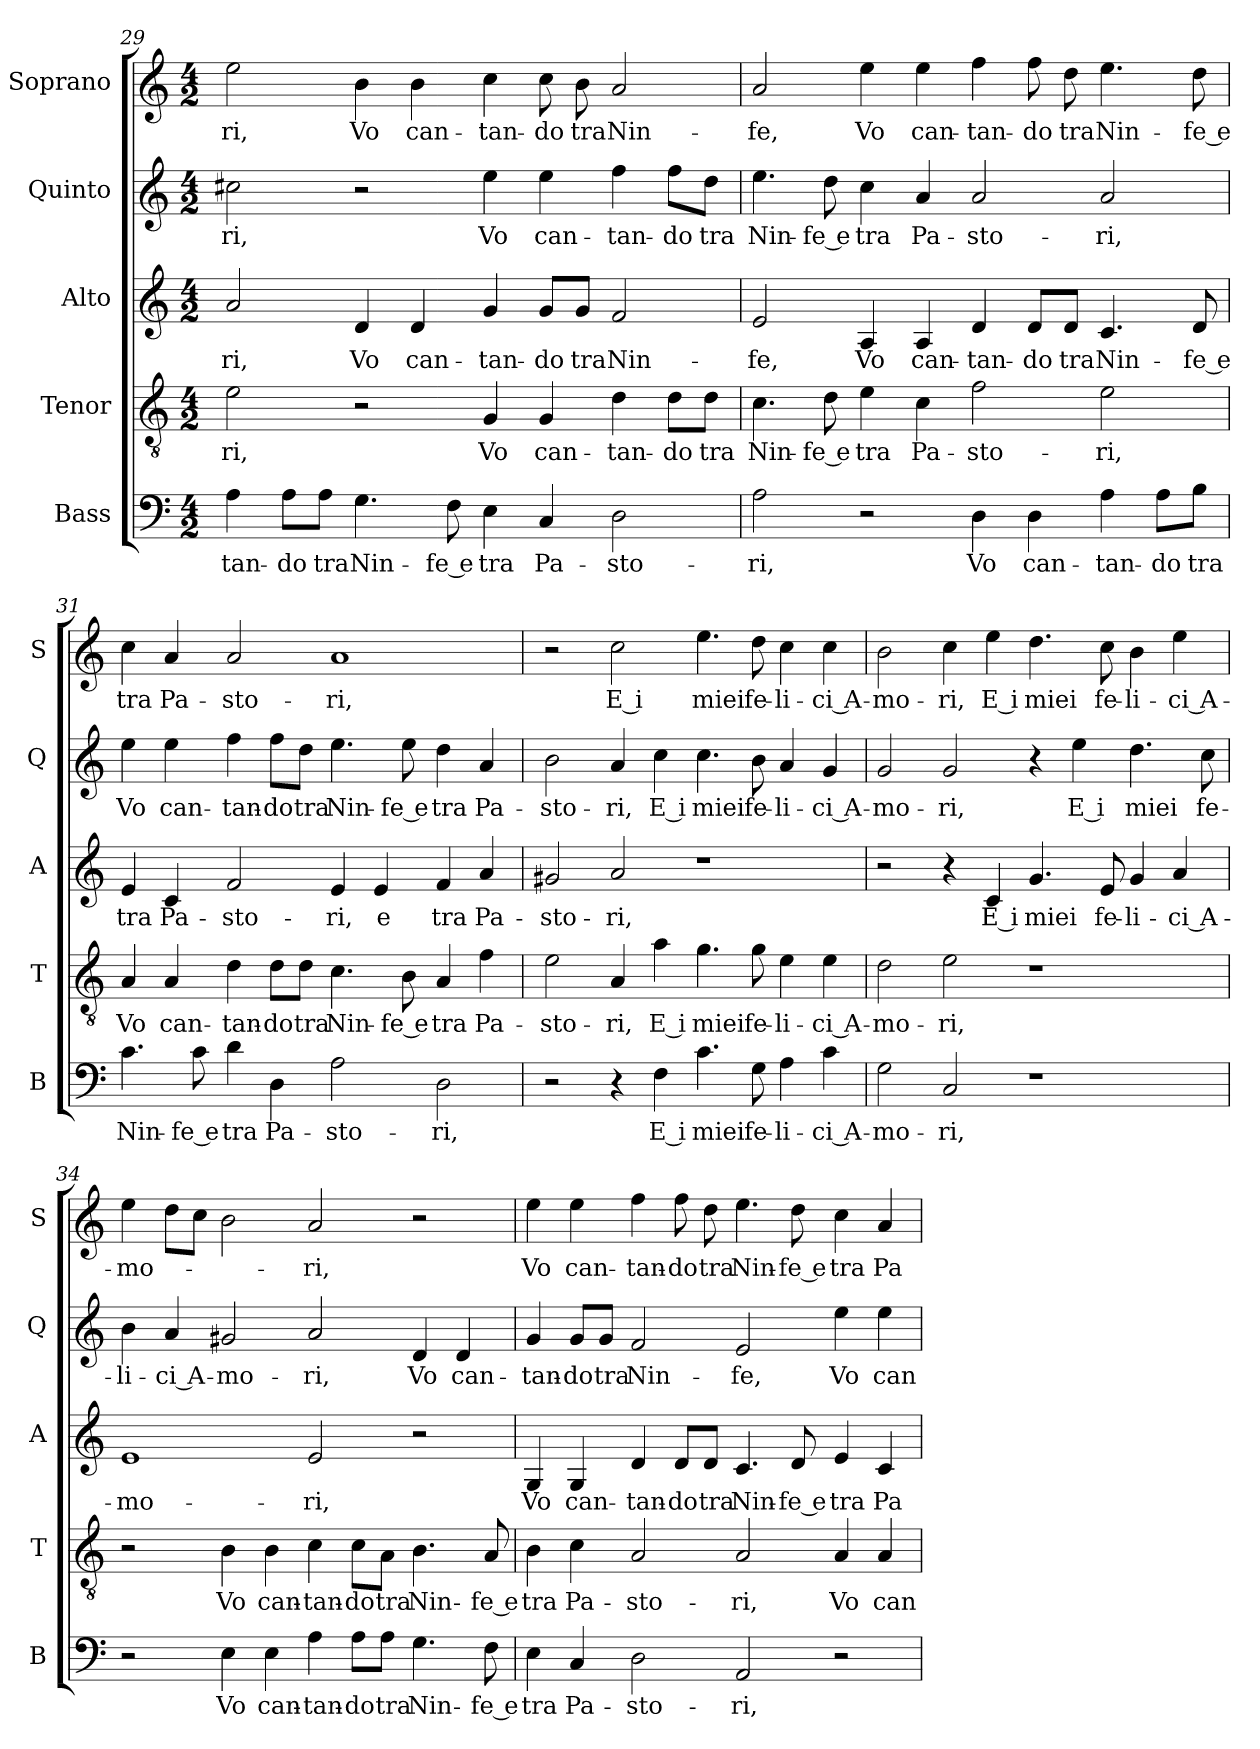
**kern	**text	**kern	**text	**kern	**text	**kern	**text	**kern	**text
*part5	*part5	*part4	*part4	*part3	*part3	*part2	*part2	*part1	*part1
*staff5	*staff5	*staff4	*staff4	*staff3	*staff3	*staff2	*staff2	*staff1	*staff1
*I"Bass	*	*I"Tenor	*	*I"Alto	*	*I"Quinto	*	*I"Soprano	*
*I'B	*	*I'T	*	*I'A	*	*I'Q	*	*I'S	*
*clefF4	*	*clefGv2	*	*clefG2	*	*clefG2	*	*clefG2	*
*k[]	*	*k[]	*	*k[]	*	*k[]	*	*k[]	*
*C:	*	*C:	*	*C:	*	*C:	*	*C:	*
*M4/2	*	*M4/2	*	*M4/2	*	*M4/2	*	*M4/2	*
=29	=29	=29	=29	=29	=29	=29	=29	=29	=29
!	!LO:LY:b	!	!LO:LY:b	!	!LO:LY:b	!	!LO:LY:b	!	!LO:LY:b
4A\	-tan-	2e\	-ri,	2a/	-ri,	2cc#X\	-ri,	2ee\	-ri,
!	!LO:LY:b	!	!	!	!	!	!	!	!
8A\L	-do	.	.	.	.	.	.	.	.
!	!LO:LY:b	!	!	!	!	!	!	!	!
8A\J	tra	.	.	.	.	.	.	.	.
!	!LO:LY:b	!	!	!	!LO:LY:b	!	!	!	!LO:LY:b
4.G\	Nin-	2r	.	4d/	Vo	2r	.	4b\	Vo
!	!	!	!	!	!LO:LY:b	!	!	!	!LO:LY:b
.	.	.	.	4d/	can-	.	.	4b\	can-
!	!LO:LY:b	!	!	!	!	!	!	!	!
8F\	-fe e	.	.	.	.	.	.	.	.
!	!LO:LY:b	!	!LO:LY:b	!	!LO:LY:b	!	!LO:LY:b	!	!LO:LY:b
4E\	tra	4G/	Vo	4g/	-tan-	4ee\	Vo	4cc\	-tan-
!	!LO:LY:b	!	!LO:LY:b	!	!LO:LY:b	!	!LO:LY:b	!	!LO:LY:b
4C/	Pa-	4G/	can-	8g/L	-do	4ee\	can-	8cc\	-do
!	!	!	!	!	!LO:LY:b	!	!	!	!LO:LY:b
.	.	.	.	8g/J	tra	.	.	8b\	tra
!	!LO:LY:b	!	!LO:LY:b	!	!LO:LY:b	!	!LO:LY:b	!	!LO:LY:b
2D\	-sto-	4d\	-tan-	2f/	Nin-	4ff\	-tan-	2a/	Nin-
!	!	!	!LO:LY:b	!	!	!	!LO:LY:b	!	!
.	.	8d\L	-do	.	.	8ff\L	-do	.	.
!	!	!	!LO:LY:b	!	!	!	!LO:LY:b	!	!
.	.	8d\J	tra	.	.	8dd\J	tra	.	.
=30	=30	=30	=30	=30	=30	=30	=30	=30	=30
!	!LO:LY:b	!	!LO:LY:b	!	!LO:LY:b	!	!LO:LY:b	!	!LO:LY:b
2A\	-ri,	4.c\	Nin-	2e/	-fe,	4.ee\	Nin-	2a/	-fe,
!	!	!	!LO:LY:b	!	!	!	!LO:LY:b	!	!
.	.	8d\	-fe e	.	.	8dd\	-fe e	.	.
!	!	!	!LO:LY:b	!	!LO:LY:b	!	!LO:LY:b	!	!LO:LY:b
2r	.	4e\	tra	4A/	Vo	4cc\	tra	4ee\	Vo
!	!	!	!LO:LY:b	!	!LO:LY:b	!	!LO:LY:b	!	!LO:LY:b
.	.	4c\	Pa-	4A/	can-	4a/	Pa-	4ee\	can-
!	!LO:LY:b	!	!LO:LY:b	!	!LO:LY:b	!	!LO:LY:b	!	!LO:LY:b
4D\	Vo	2f\	-sto-	4d/	-tan-	2a/	-sto-	4ff\	-tan-
!	!LO:LY:b	!	!	!	!LO:LY:b	!	!	!	!LO:LY:b
4D\	can-	.	.	8d/L	-do	.	.	8ff\	-do
!	!	!	!	!	!LO:LY:b	!	!	!	!LO:LY:b
.	.	.	.	8d/J	tra	.	.	8dd\	tra
!	!LO:LY:b	!	!LO:LY:b	!	!LO:LY:b	!	!LO:LY:b	!	!LO:LY:b
4A\	-tan-	2e\	-ri,	4.c/	Nin-	2a/	-ri,	4.ee\	Nin-
!	!LO:LY:b	!	!	!	!	!	!	!	!
8A\L	-do	.	.	.	.	.	.	.	.
!	!LO:LY:b	!	!	!	!LO:LY:b	!	!	!	!LO:LY:b
8B\J	tra	.	.	8d/	-fe e	.	.	8dd\	-fe e
!!LO:LB:g=z
=31	=31	=31	=31	=31	=31	=31	=31	=31	=31
!	!LO:LY:b	!	!LO:LY:b	!	!LO:LY:b	!	!LO:LY:b	!	!LO:LY:b
4.c\	Nin-	4A/	Vo	4e/	tra	4ee\	Vo	4cc\	tra
!	!	!	!LO:LY:b	!	!LO:LY:b	!	!LO:LY:b	!	!LO:LY:b
.	.	4A/	can-	4c/	Pa-	4ee\	can-	4a/	Pa-
!	!LO:LY:b	!	!	!	!	!	!	!	!
8c\	-fe e	.	.	.	.	.	.	.	.
!	!LO:LY:b	!	!LO:LY:b	!	!LO:LY:b	!	!LO:LY:b	!	!LO:LY:b
4d\	tra	4d\	-tan-	2f/	-sto-	4ff\	-tan-	2a/	-sto-
!	!LO:LY:b	!	!LO:LY:b	!	!	!	!LO:LY:b	!	!
4D\	Pa-	8d\L	-do	.	.	8ff\L	-do	.	.
!	!	!	!LO:LY:b	!	!	!	!LO:LY:b	!	!
.	.	8d\J	tra	.	.	8dd\J	tra	.	.
!	!LO:LY:b	!	!LO:LY:b	!	!LO:LY:b	!	!LO:LY:b	!	!LO:LY:b
2A\	-sto-	4.c\	Nin-	4e/	-ri,	4.ee\	Nin-	1a	-ri,
!	!	!	!	!	!LO:LY:b	!	!	!	!
.	.	.	.	4e/	e	.	.	.	.
!	!	!	!LO:LY:b	!	!	!	!LO:LY:b	!	!
.	.	8B\	-fe e	.	.	8ee\	-fe e	.	.
!	!LO:LY:b	!	!LO:LY:b	!	!LO:LY:b	!	!LO:LY:b	!	!
2D\	-ri,	4A/	tra	4f/	tra	4dd\	tra	.	.
!	!	!	!LO:LY:b	!	!LO:LY:b	!	!LO:LY:b	!	!
.	.	4f\	Pa-	4a/	Pa-	4a/	Pa-	.	.
=32	=32	=32	=32	=32	=32	=32	=32	=32	=32
!	!	!	!LO:LY:b	!	!LO:LY:b	!	!LO:LY:b	!	!
2r	.	2e\	-sto-	2g#X/	-sto-	2b\	-sto-	2r	.
!	!	!	!LO:LY:b	!	!LO:LY:b	!	!LO:LY:b	!	!LO:LY:b
4r	.	4A/	-ri,	2a/	-ri,	4a/	-ri,	2cc\	E i
!	!LO:LY:b	!	!LO:LY:b	!	!	!	!LO:LY:b	!	!
4F\	E i	4a\	E i	.	.	4cc\	E i	.	.
!	!LO:LY:b	!	!LO:LY:b	!	!	!	!LO:LY:b	!	!LO:LY:b
4.c\	miei	4.g\	miei	1r	.	4.cc\	miei	4.ee\	miei
!	!LO:LY:b	!	!LO:LY:b	!	!	!	!LO:LY:b	!	!LO:LY:b
8G\	fe-	8g\	fe-	.	.	8b\	fe-	8dd\	fe-
!	!LO:LY:b	!	!LO:LY:b	!	!	!	!LO:LY:b	!	!LO:LY:b
4A\	-li-	4e\	-li-	.	.	4a/	-li-	4cc\	-li-
!	!LO:LY:b	!	!LO:LY:b	!	!	!	!LO:LY:b	!	!LO:LY:b
4c\	-ci A-	4e\	-ci A-	.	.	4g/	-ci A-	4cc\	-ci A-
=33	=33	=33	=33	=33	=33	=33	=33	=33	=33
!	!LO:LY:b	!	!LO:LY:b	!	!	!	!LO:LY:b	!	!LO:LY:b
2G\	-mo-	2d\	-mo-	2r	.	2g/	-mo-	2b\	-mo-
!	!LO:LY:b	!	!LO:LY:b	!	!	!	!LO:LY:b	!	!LO:LY:b
2C/	-ri,	2e\	-ri,	4r	.	2g/	-ri,	4cc\	-ri,
!	!	!	!	!	!LO:LY:b	!	!	!	!LO:LY:b
.	.	.	.	4c/	E i	.	.	4ee\	E i
!	!	!	!	!	!LO:LY:b	!	!	!	!LO:LY:b
1r	.	1r	.	4.g/	miei	4r	.	4.dd\	miei
!	!	!	!	!	!	!	!LO:LY:b	!	!
.	.	.	.	.	.	4ee\	E i	.	.
!	!	!	!	!	!LO:LY:b	!	!	!	!LO:LY:b
.	.	.	.	8e/	fe-	.	.	8cc\	fe-
!	!	!	!	!	!LO:LY:b	!	!LO:LY:b	!	!LO:LY:b
.	.	.	.	4g/	-li-	4.dd\	miei	4b\	-li-
!	!	!	!	!	!LO:LY:b	!	!	!	!LO:LY:b
.	.	.	.	4a/	-ci A-	.	.	4ee\	-ci A-
!	!	!	!	!	!	!	!LO:LY:b	!	!
.	.	.	.	.	.	8cc\	fe-	.	.
!!LO:PB:g=z
=34	=34	=34	=34	=34	=34	=34	=34	=34	=34
!	!	!	!	!	!LO:LY:b	!	!LO:LY:b	!	!LO:LY:b
2r	.	2r	.	1e	-mo-	4b\	-li-	4ee\	-mo-
!	!	!	!	!	!	!	!LO:LY:b	!	!
.	.	.	.	.	.	4a/	-ci A-	8dd\L	.
.	.	.	.	.	.	.	.	8cc\J	.
!	!LO:LY:b	!	!LO:LY:b	!	!	!	!LO:LY:b	!	!
4E\	Vo	4B\	Vo	.	.	2g#X/	-mo-	2b\	.
!	!LO:LY:b	!	!LO:LY:b	!	!	!	!	!	!
4E\	can-	4B\	can-	.	.	.	.	.	.
!	!LO:LY:b	!	!LO:LY:b	!	!LO:LY:b	!	!LO:LY:b	!	!LO:LY:b
4A\	-tan-	4c\	-tan-	2e/	-ri,	2a/	-ri,	2a/	-ri,
!	!LO:LY:b	!	!LO:LY:b	!	!	!	!	!	!
8A\L	-do	8c\L	-do	.	.	.	.	.	.
!	!LO:LY:b	!	!LO:LY:b	!	!	!	!	!	!
8A\J	tra	8A\J	tra	.	.	.	.	.	.
!	!LO:LY:b	!	!LO:LY:b	!	!	!	!LO:LY:b	!	!
4.G\	Nin-	4.B\	Nin-	2r	.	4d/	Vo	2r	.
!	!	!	!	!	!	!	!LO:LY:b	!	!
.	.	.	.	.	.	4d/	can-	.	.
!	!LO:LY:b	!	!LO:LY:b	!	!	!	!	!	!
8F\	-fe e	8A/	-fe e	.	.	.	.	.	.
=35	=35	=35	=35	=35	=35	=35	=35	=35	=35
!	!LO:LY:b	!	!LO:LY:b	!	!LO:LY:b	!	!LO:LY:b	!	!LO:LY:b
4E\	tra	4B\	tra	4G/	Vo	4g/	-tan-	4ee\	Vo
!	!LO:LY:b	!	!LO:LY:b	!	!LO:LY:b	!	!LO:LY:b	!	!LO:LY:b
4C/	Pa-	4c\	Pa-	4G/	can-	8g/L	-do	4ee\	can-
!	!	!	!	!	!	!	!LO:LY:b	!	!
.	.	.	.	.	.	8g/J	tra	.	.
!	!LO:LY:b	!	!LO:LY:b	!	!LO:LY:b	!	!LO:LY:b	!	!LO:LY:b
2D\	-sto-	2A/	-sto-	4d/	-tan-	2f/	Nin-	4ff\	-tan-
!	!	!	!	!	!LO:LY:b	!	!	!	!LO:LY:b
.	.	.	.	8d/L	-do	.	.	8ff\	-do
!	!	!	!	!	!LO:LY:b	!	!	!	!LO:LY:b
.	.	.	.	8d/J	tra	.	.	8dd\	tra
!	!LO:LY:b	!	!LO:LY:b	!	!LO:LY:b	!	!LO:LY:b	!	!LO:LY:b
2AA/	-ri,	2A/	-ri,	4.c/	Nin-	2e/	-fe,	4.ee\	Nin-
!	!	!	!	!	!LO:LY:b	!	!	!	!LO:LY:b
.	.	.	.	8d/	-fe e	.	.	8dd\	-fe e
!	!	!	!LO:LY:b	!	!LO:LY:b	!	!LO:LY:b	!	!LO:LY:b
2r	.	4A/	Vo	4e/	tra	4ee\	Vo	4cc\	tra
!	!	!	!LO:LY:b	!	!LO:LY:b	!	!LO:LY:b	!	!LO:LY:b
.	.	4A/	can-	4c/	Pa-	4ee\	can-	4a/	Pa-
=	=	=	=	=	=	=	=	=	=
*-	*-	*-	*-	*-	*-	*-	*-	*-	*-
